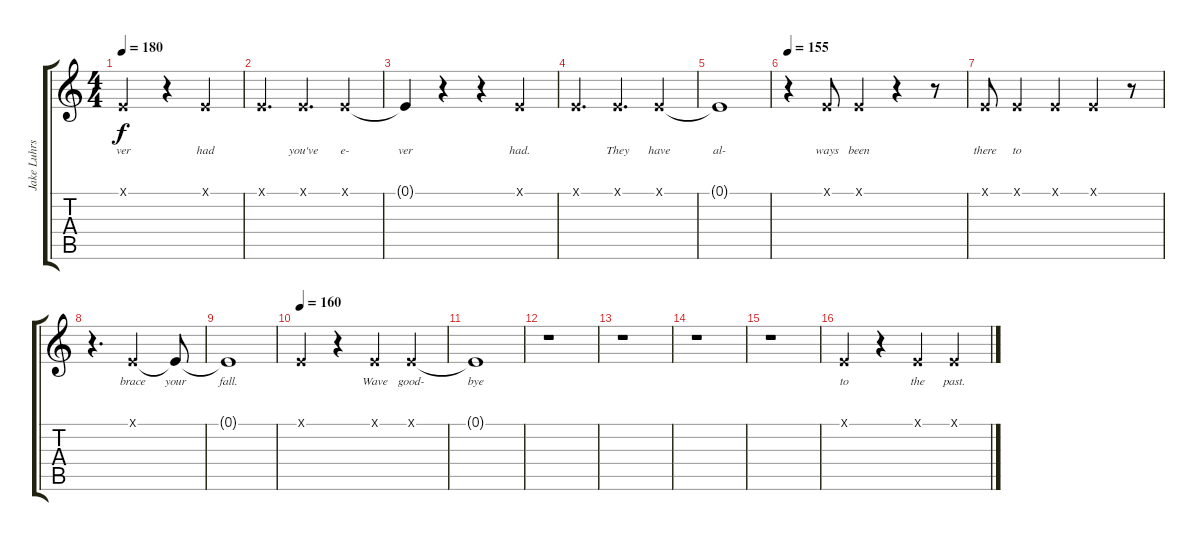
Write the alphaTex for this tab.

\track ("Jake Luhrs (Vocals)" "Jake Luhrs") {instrument voiceoohs}
\staff {score tabs}
\tuning (E4 B3 G3 D3 A2 E2) {hide}
\ts (4 4)
\tempo 180
\clef g2
\ks c
0.1{x}.2{lyrics (0 "ver") lyrics (1 "") lyrics (2 "") lyrics (3 "") lyrics (4 "") dy f} r.4 0.1{x}.4{lyrics (0 "had") lyrics (1 "") lyrics (2 "") lyrics (3 "") lyrics (4 "")} |
0.1{x}.4{d lyrics (0 "") lyrics (1 "") lyrics (2 "") lyrics (3 "") lyrics (4 "")} 0.1{x}.4{d lyrics (0 "you've") lyrics (1 "") lyrics (2 "") lyrics (3 "") lyrics (4 "")} 0.1{x}.4{lyrics (0 "e-") lyrics (1 "") lyrics (2 "") lyrics (3 "") lyrics (4 "")} |
0.1{t}.4{lyrics (0 "ver") lyrics (1 "") lyrics (2 "") lyrics (3 "") lyrics (4 "")} r.4 r.4 0.1{x}.4{lyrics (0 "had.") lyrics (1 "") lyrics (2 "") lyrics (3 "") lyrics (4 "")} |
0.1{x}.4{d lyrics (0 "") lyrics (1 "") lyrics (2 "") lyrics (3 "") lyrics (4 "")} 0.1{x}.4{d lyrics (0 "They") lyrics (1 "") lyrics (2 "") lyrics (3 "") lyrics (4 "")} 0.1{x}.4{lyrics (0 "have") lyrics (1 "") lyrics (2 "") lyrics (3 "") lyrics (4 "")} |
0.1{t}.1{lyrics (0 "al-") lyrics (1 "") lyrics (2 "") lyrics (3 "") lyrics (4 "")} |
\tempo 155
r.4 0.1{x}.8{lyrics (0 "ways") lyrics (1 "") lyrics (2 "") lyrics (3 "") lyrics (4 "")} 0.1{x}.4{lyrics (0 "been") lyrics (1 "") lyrics (2 "") lyrics (3 "") lyrics (4 "")} r.4 r.8 |
0.1{x}.8{lyrics (0 "there") lyrics (1 "") lyrics (2 "") lyrics (3 "") lyrics (4 "")} 0.1{x}.4{lyrics (0 "to") lyrics (1 "") lyrics (2 "") lyrics (3 "") lyrics (4 "")} 0.1{x}.4{lyrics (0 "") lyrics (1 "") lyrics (2 "") lyrics (3 "") lyrics (4 "")} 0.1{x}.4{lyrics (0 "") lyrics (1 "") lyrics (2 "") lyrics (3 "") lyrics (4 "")} r.8 |
r.4{d} 0.1{x}.2{lyrics (0 "brace") lyrics (1 "") lyrics (2 "") lyrics (3 "") lyrics (4 "")} 0.1{t}.8{lyrics (0 "your") lyrics (1 "") lyrics (2 "") lyrics (3 "") lyrics (4 "")} |
0.1{t}.1{lyrics (0 "fall.") lyrics (1 "") lyrics (2 "") lyrics (3 "") lyrics (4 "")} |
\tempo 160
0.1{x}.4{lyrics (0 "") lyrics (1 "") lyrics (2 "") lyrics (3 "") lyrics (4 "")} r.4 0.1{x}.4{lyrics (0 "Wave") lyrics (1 "") lyrics (2 "") lyrics (3 "") lyrics (4 "")} 0.1{x}.4{lyrics (0 "good-") lyrics (1 "") lyrics (2 "") lyrics (3 "") lyrics (4 "")} |
0.1{t}.1{lyrics (0 "bye") lyrics (1 "") lyrics (2 "") lyrics (3 "") lyrics (4 "")} |
r.1 |
r.1 |
r.1 |
r.1 |
0.1{x}.4{lyrics (0 "to") lyrics (1 "") lyrics (2 "") lyrics (3 "") lyrics (4 "")} r.4 0.1{x}.4{lyrics (0 "the") lyrics (1 "") lyrics (2 "") lyrics (3 "") lyrics (4 "")} 0.1{x}.4{lyrics (0 "past.") lyrics (1 "") lyrics (2 "") lyrics (3 "") lyrics (4 "")}
